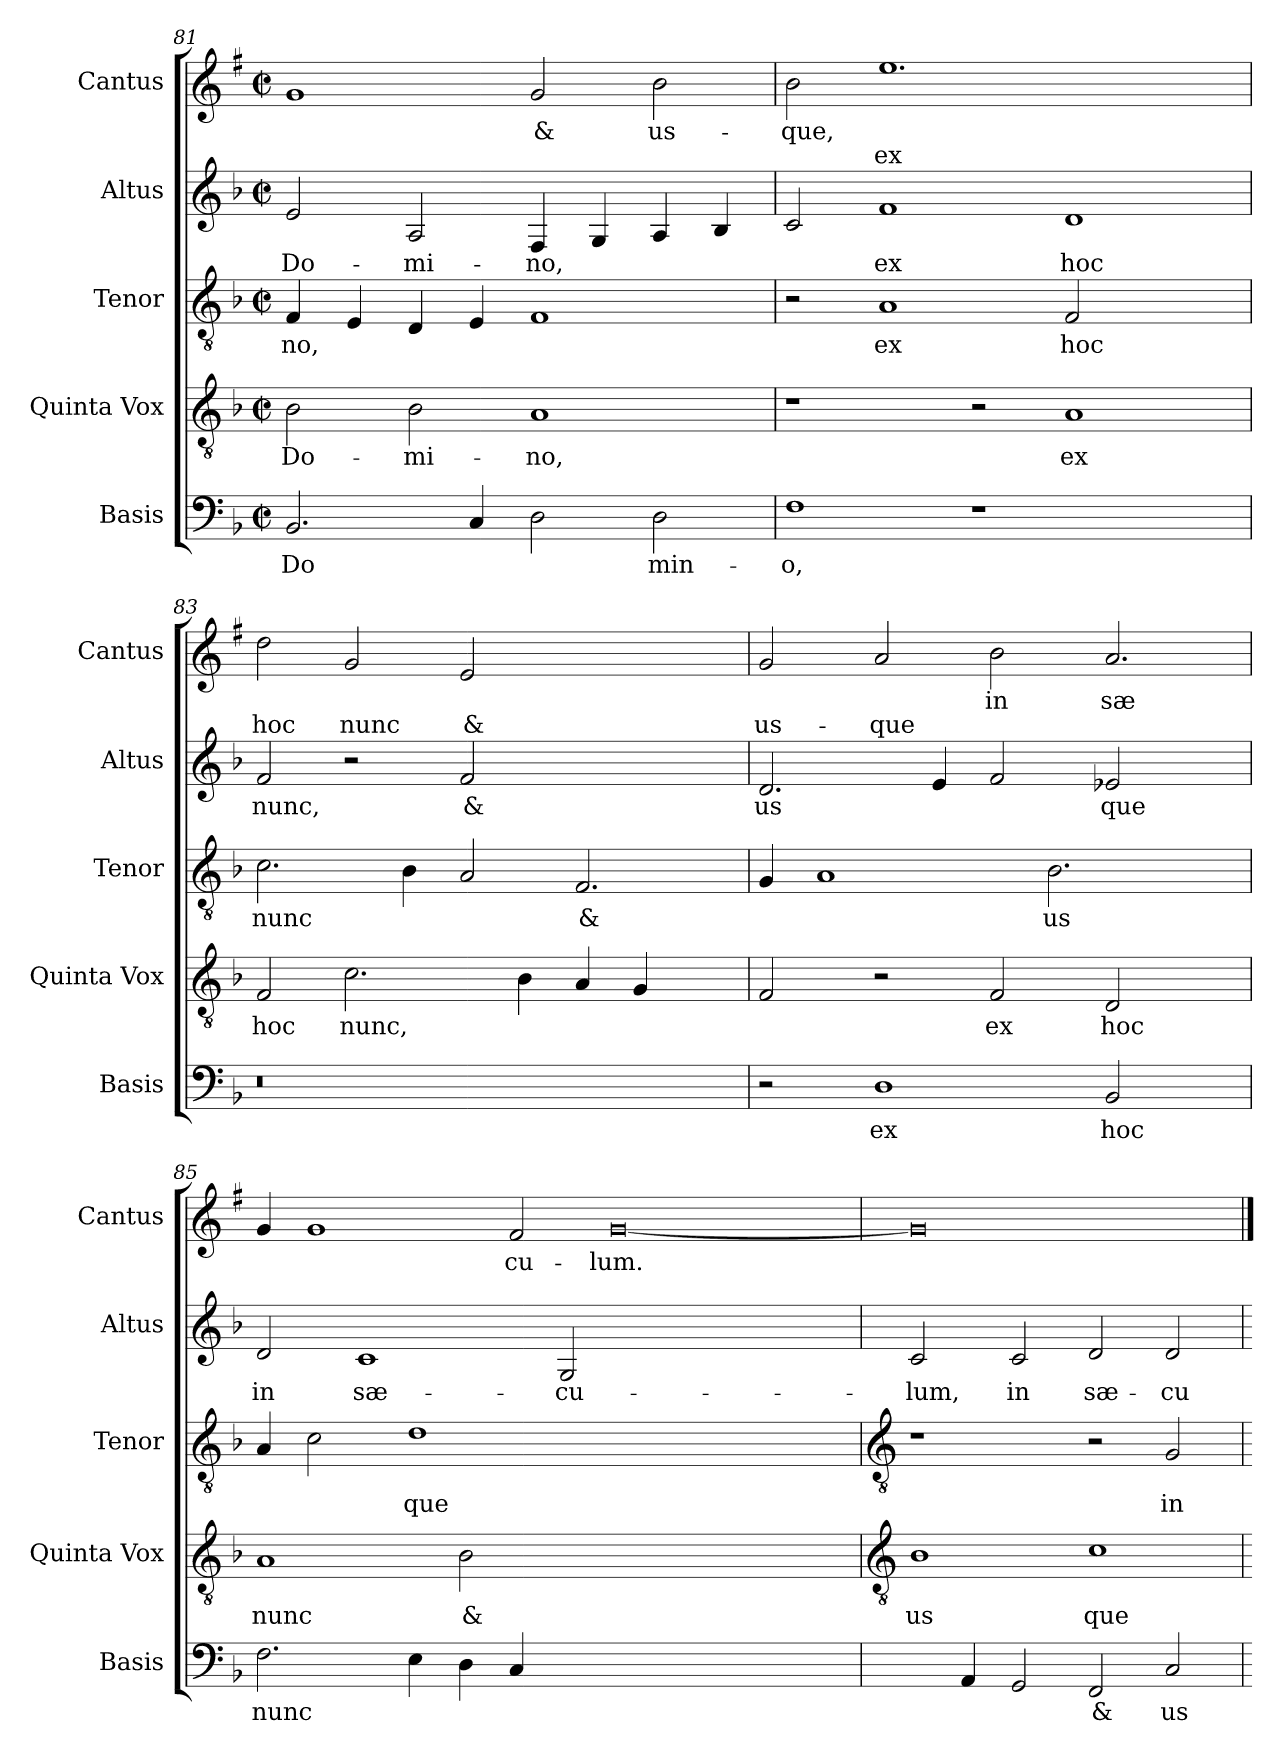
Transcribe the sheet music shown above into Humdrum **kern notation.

**kern	**text	**kern	**text	**kern	**text	**kern	**text	**kern	**text	**text
*part5	*part5	*part4	*part4	*part3	*part3	*part2	*part2	*part1	*part1	*part1
*staff5	*staff5	*staff4	*staff4	*staff3	*staff3	*staff2	*staff2	*staff1	*staff1	*staff1
*I"Basis	*	*I"Quinta Vox	*	*I"Tenor	*	*I"Altus	*	*I"Cantus	*	*
*I'Basis	*	*I'Quinta Vox	*	*I'Tenor	*	*I'Altus	*	*I'Cantus	*	*
*clefF4	*	*clefGv2	*	*clefGv2	*	*clefG2	*	*clefG2	*	*
*	*	*	*	*	*	*	*	*ITrd1c2	*	*
*k[b-]	*	*k[b-]	*	*k[b-]	*	*k[b-]	*	*k[b-]	*	*
*F:	*	*F:	*	*F:	*	*F:	*	*F:	*	*
*M4/2	*	*M4/2	*	*M4/2	*	*M4/2	*	*M4/2	*	*
*met(c|)	*	*met(c|)	*	*met(c|)	*	*met(c|)	*	*met(c|)	*	*
=81	=81	=81	=81	=81	=81	=81	=81	=81	=81	=81
!	!LO:LY:b	!	!LO:LY:b	!	!LO:LY:b	!	!LO:LY:b	!	!	!
2.BB-	Do	2B-	Do-	4F	-no,	2e	Do-	1f	.	.
.	.	.	.	4E	.	.	.	.	.	.
!	!	!	!LO:LY:b	!	!	!	!LO:LY:b	!	!	!
.	.	2B-	-mi-	4D	.	2A	-mi-	.	.	.
4C	.	.	.	4E	.	.	.	.	.	.
!	!	!	!LO:LY:b	!	!	!	!LO:LY:b	!	!LO:LY:b	!
2D	.	1A	-no,	1F	.	4F	-no,	2f	&	.
.	.	.	.	.	.	4G	.	.	.	.
!	!LO:LY:b	!	!	!	!	!	!	!	!LO:LY:b	!
2D	min-	.	.	.	.	4A	.	2a	us-	.
.	.	.	.	.	.	4B-	.	.	.	.
=82	=82	=82	=82	=82	=82	=82	=82	=82	=82	=82
!	!LO:LY:b	!	!	!	!	!	!	!	!LO:LY:b	!
1F	-o,	1r	.	2r	.	2c	.	2a	-que,	.
!	!	!	!	!	!LO:LY:b	!	!LO:LY:b	!	!	!LO:LY:b
.	.	.	.	1A	ex	1f	ex	1.dd	.	ex
1r	.	2r	.	.	.	.	.	.	.	.
!	!	!	!LO:LY:b	!	!LO:LY:b	!	!LO:LY:b	!	!	!
.	.	1A	ex	2F	hoc	1d	hoc	.	.	.
2ryy	.	.	.	2ryy	.	.	.	2ryy	.	.
=83	=83	=83	=83	=83	=83	=83	=83	=83	=83	=83
!	!	!	!LO:LY:b	!	!LO:LY:b	!	!LO:LY:b	!	!	!LO:LY:b
0r	.	2F	hoc	2.c	nunc	2f	nunc,	2cc	.	hoc
!	!	!	!LO:LY:b	!	!	!	!	!	!	!LO:LY:b
.	.	2.c	nunc,	.	.	2r	.	2f	.	nunc
.	.	.	.	4B-	.	.	.	.	.	.
!	!	!	!	!	!	!	!LO:LY:b	!	!	!LO:LY:b
.	.	.	.	2A	.	2f	&	2d	.	&
.	.	4B-	.	.	.	.	.	.	.	.
!	!	!	!	!	!LO:LY:b	!	!	!	!	!
.	.	4A	.	2.F	&	2.ryy	.	2.ryy	.	.
.	.	4G	.	.	.	.	.	.	.	.
4ryy	.	4ryy	.	.	.	.	.	.	.	.
!!LO:LB:g=z
=84	=84	=84	=84	=84	=84	=84	=84	=84	=84	=84
!	!	!	!	!	!	!	!LO:LY:b	!	!	!LO:LY:b
2r	.	2F	.	4G	.	2.d	us	2f	.	us-
.	.	.	.	1A	.	.	.	.	.	.
!	!LO:LY:b	!	!	!	!	!	!	!	!	!LO:LY:b
1D	ex	2r	.	.	.	.	.	2g	.	-que
.	.	.	.	.	.	4e	.	.	.	.
!	!	!	!LO:LY:b	!	!	!	!	!	!LO:LY:b	!
.	.	2F	ex	.	.	2f	.	2a	in	.
!	!	!	!	!	!LO:LY:b	!	!	!	!	!
.	.	.	.	2.B-	us	.	.	.	.	.
!	!LO:LY:b	!	!LO:LY:b	!	!	!	!LO:LY:b	!	!LO:LY:b	!
2BB-	hoc	2D	hoc	.	.	2e-X	que	2.g	sæ	.
4ryy	.	4ryy	.	4ryy	.	4ryy	.	.	.	.
=85	=85	=85	=85	=85	=85	=85	=85	=85	=85	=85
!	!LO:LY:b	!	!LO:LY:b	!	!	!	!LO:LY:b	!	!	!
2.F	nunc	1A	nunc	4A	.	2d	in	4f	.	.
.	.	.	.	2c	.	.	.	1f	.	.
!	!	!	!	!	!	!	!LO:LY:b	!	!	!
.	.	.	.	.	.	1c	sæ-	.	.	.
!	!	!	!	!	!LO:LY:b	!	!	!	!	!
4E	.	.	.	1d	que	.	.	.	.	.
!	!	!	!LO:LY:b	!	!	!	!	!	!	!
4D	.	2B-	&	.	.	.	.	.	.	.
!	!	!	!	!	!	!	!	!	!LO:LY:b	!
4C	.	.	.	.	.	.	.	2e	cu-	.
!	!	!	!	!	!	!	!LO:LY:b	!	!	!
[2BB-yy	.	0ryy	.	.	.	2G	-cu-	.	.	.
!	!	!	!	!	!	!	!	!	!LO:LY:b	!
.	.	.	.	0ryy	.	.	.	[0f	-lum.	.
1..ryy	.	.	.	.	.	1..ryy	.	.	.	.
.	.	4ryy	.	.	.	.	.	.	.	.
!!LO:LB:g=z
=86	=86	=86	=86	=86	=86	=86	=86	=86	=86	=86
*	*	*clefGv2	*	*clefGv2	*	*	*	*	*	*
!	!	!	!LO:LY:b	!	!	!	!LO:LY:b	!	!	!
4BB-yy]	.	1B-	us	1r	.	2c	-lum,	0f]	.	.
4AA	.	.	.	.	.	.	.	.	.	.
!	!	!	!	!	!	!	!LO:LY:b	!	!	!
2GG	.	.	.	.	.	2c	in	.	.	.
!	!LO:LY:b	!	!LO:LY:b	!	!	!	!LO:LY:b	!	!	!
2FF	&	1c	que	2r	.	2d	sæ-	.	.	.
!	!LO:LY:b	!	!	!	!LO:LY:b	!	!LO:LY:b	!	!	!
2C	us-	.	.	2G	in	2d	-cu-	.	.	.
=	==	=	==	=	==	=	==	==	==	==
*-	*-	*-	*-	*-	*-	*-	*-	*-	*-	*-
